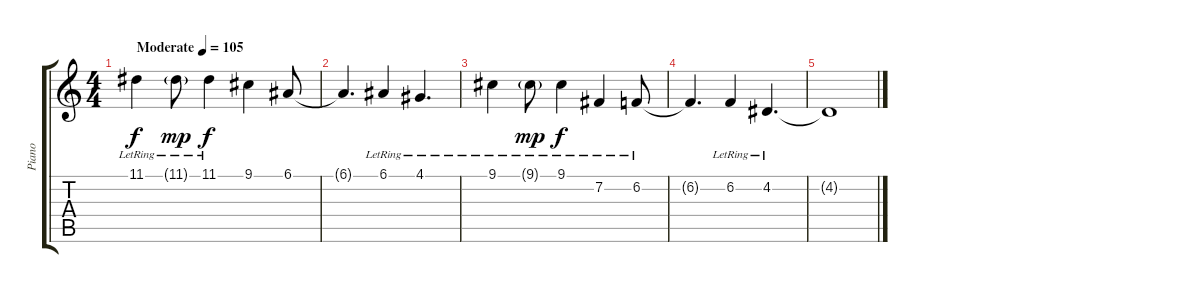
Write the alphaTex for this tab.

\track ("Piano" "Piano") {instrument brightacousticpiano}
\staff {score tabs}
\tuning (E4 B3 G3 D3 A2 E2) {hide}
\ts (4 4)
\tempo (105 "Moderate")
\clef g2
\ks c
11.1{lr}.4{dy f instrument brightacousticpiano} 11.1{g lr}.8{dy mp} 11.1{lr}.4{dy f} 9.1.4 6.1.8 |
6.1{t}.4{d} 6.1{lr}.4 4.1{lr}.4{d} |
9.1{lr}.4 9.1{g lr}.8{dy mp} 9.1{lr}.4{dy f} 7.2{lr}.4 6.2{lr}.8 |
6.2{t}.4{d} 6.2{lr}.4 4.2{lr}.4{d} |
4.2{t}.1
